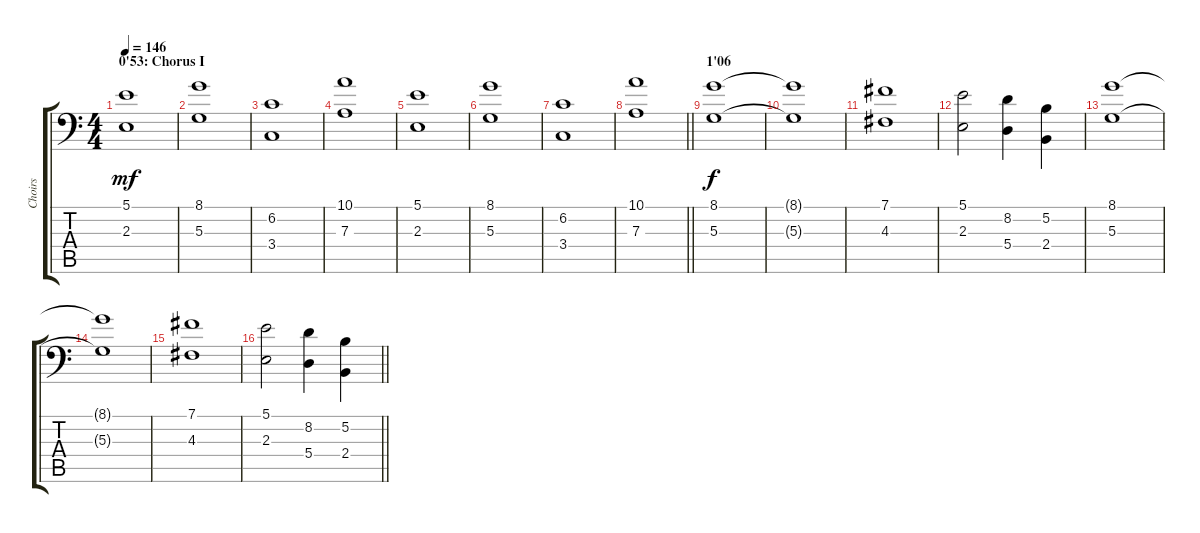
\track ("Choirs" "Choirs") {instrument choiraahs}
\staff {score tabs}
\tuning (B3 Gb3 D3 A2 E2 A1) {hide}
\ts (4 4)
\section ("" "0'53: Chorus I")
\tempo 146
\clef f4
\ks c
(5.1 2.3).1{dy mf} |
(8.1 5.3).1 |
(6.2 3.4).1 |
(10.1 7.3).1 |
(5.1 2.3).1 |
(8.1 5.3).1 |
(6.2 3.4).1 |
\barLineRight lightlight
(10.1 7.3).1 |
\section ("" "1'06")
(8.1 5.3).1{dy f} |
(8.1{t} 5.3{t}).1 |
(7.1 4.3).1 |
(5.1 2.3).2 (8.2 5.4).4 (5.2 2.4).4 |
(8.1 5.3).1 |
(8.1{t} 5.3{t}).1 |
(7.1 4.3).1 |
\barLineRight lightlight
(5.1 2.3).2 (8.2 5.4).4 (5.2 2.4).4
